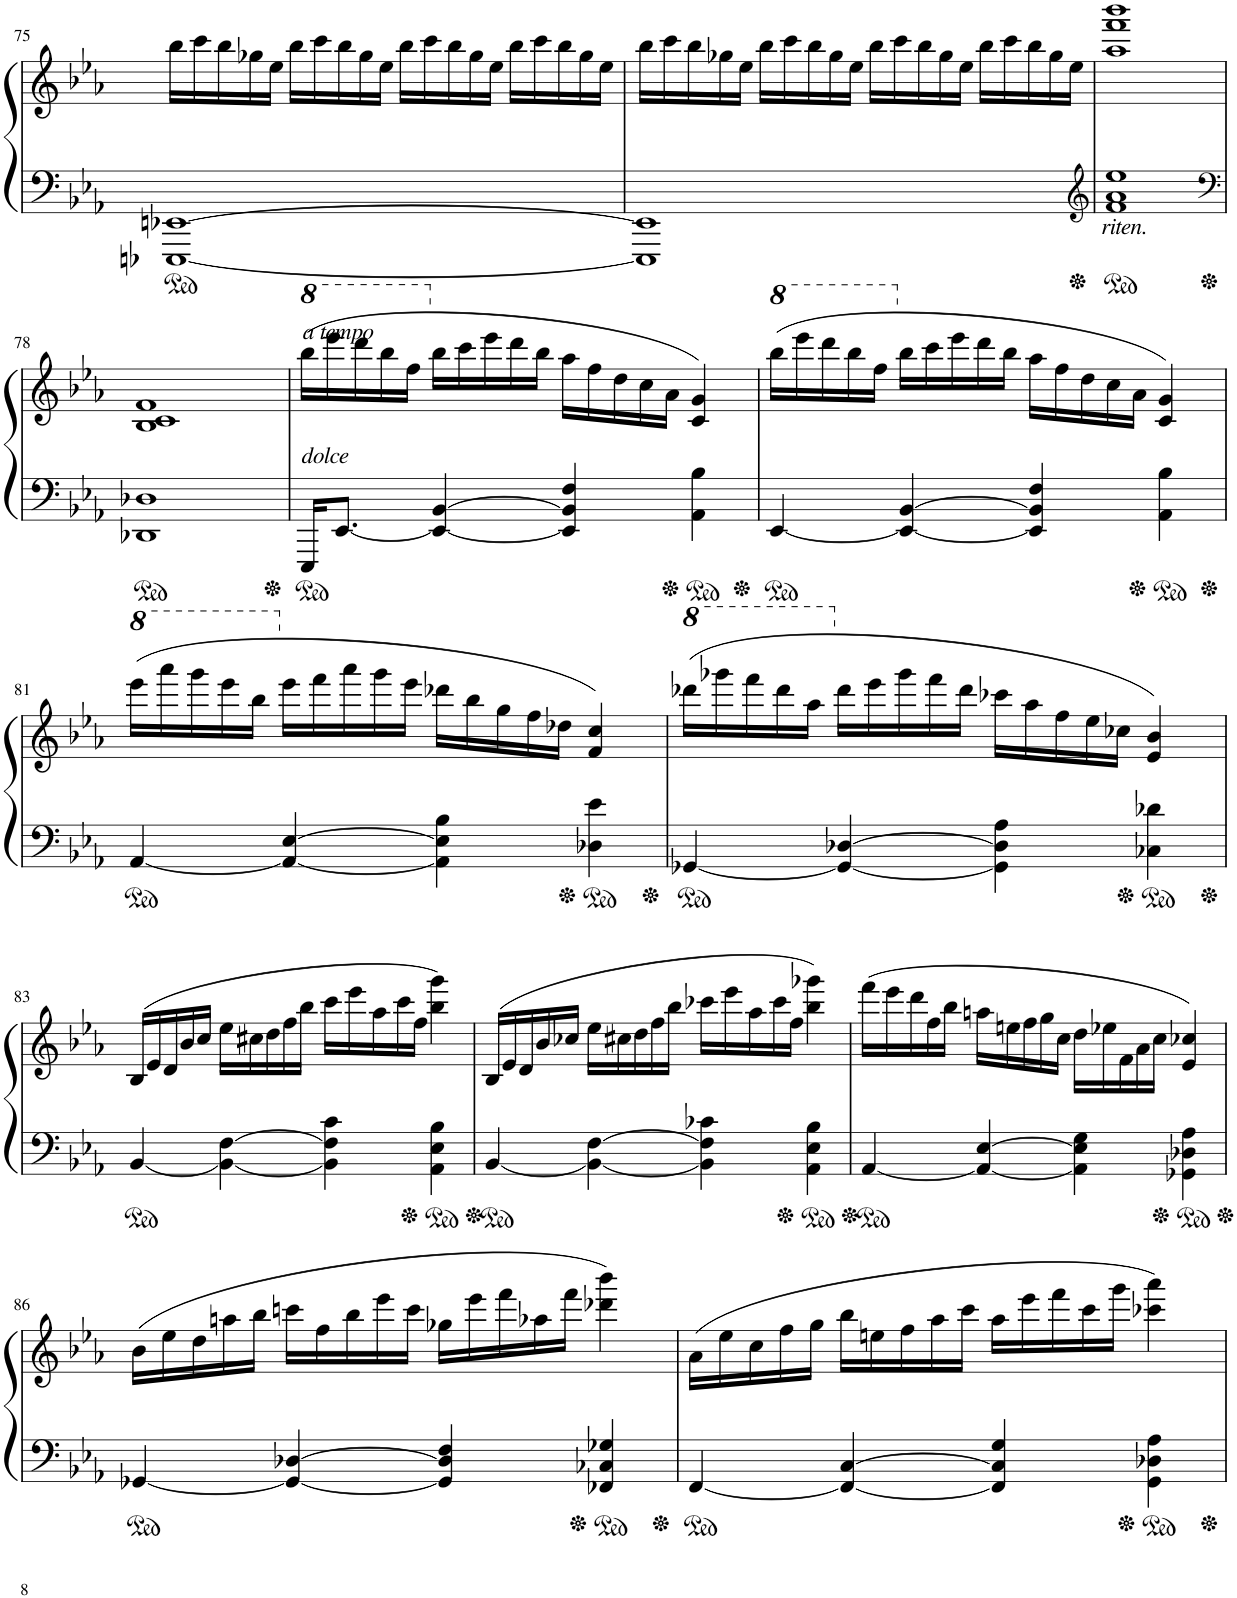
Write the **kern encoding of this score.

**kern	**kern
*part1	*part1
*staff2	*staff1
*I"Piano	*
*I'Pno.	*
!!LO:PB:g=z
*clefF4	*clefG2
*k[b-e-a-]	*k[b-e-a-]
*M4/4	*M4/4
*	*Xbrackettup
=75	=75
[1EEE-X [1EE-X	20bb-\LL
.	20ccc\
.	20bb-\
.	20gg-X\
.	20ee-\JJ
.	20bb-\LL
.	20ccc\
.	20bb-\
.	20gg-\
.	20ee-\JJ
.	20bb-\LL
.	20ccc\
.	20bb-\
.	20gg-\
.	20ee-\JJ
.	20bb-\LL
.	20ccc\
.	20bb-\
.	20gg-\
.	20ee-\JJ
=76	=76
1EEE-] 1EE-]	20bb-\LL
.	20ccc\
.	20bb-\
.	20gg-X\
.	20ee-\JJ
.	20bb-\LL
.	20ccc\
.	20bb-\
.	20gg-\
.	20ee-\JJ
.	20bb-\LL
.	20ccc\
.	20bb-\
.	20gg-\
.	20ee-\JJ
.	20bb-\LL
.	20ccc\
.	20bb-\
.	20gg-\
.	20ee-\JJ
=77	=77
*clefG2	*
!LO:TX:b:i:t=riten.	!
1f 1a- 1ee-	1aa- 1fff 1bbb-
!!LO:LB:g=z
=78	=78
*clefF4	*
1DD-X 1D-X	1B- 1c 1f
=79	=79
*	*8va
!	!LO:TX:b:i:t=a tempo
!	!LO:TX:b:i:t=dolce
16EEE-/KL	(20bbb-\LL
.	20eeee-\
[8.EE-/J	.
.	20dddd\
.	20bbb-\
.	20fff\JJ
*	*X8va
4EE-/_ [4BB-/	20bb-\LL
.	20ccc\
.	20eee-\
.	20ddd\
.	20bb-\JJ
4EE-/] 4BB-/] 4F/	20aa-\LL
.	20ff\
.	20dd\
.	20cc\
.	20a-\JJ
4AA-\ 4B-\	4c/ 4g/)
=80	=80
*	*8va
[4EE-/	(20bbb-\LL
.	20eeee-\
.	20dddd\
.	20bbb-\
.	20fff\JJ
*	*X8va
4EE-/_ [4BB-/	20bb-\LL
.	20ccc\
.	20eee-\
.	20ddd\
.	20bb-\JJ
4EE-/] 4BB-/] 4F/	20aa-\LL
.	20ff\
.	20dd\
.	20cc\
.	20a-\JJ
4AA-\ 4B-\	4c/ 4g/)
!!LO:LB:g=z
=81	=81
*	*8va
[4AA-/	(20eeee-\LL
.	20aaaa-\
.	20gggg\
.	20eeee-\
.	20bbb-\JJ
*	*X8va
4AA-/_ [4E-/	20eee-\LL
.	20fff\
.	20aaa-\
.	20ggg\
.	20eee-\JJ
4AA-\] 4E-\] 4B-\	20ddd-X\LL
.	20bb-\
.	20gg\
.	20ff\
.	20dd-X\JJ
4D-X\ 4e-\	4f/ 4cc/)
=82	=82
*	*8va
[4GG-X/	(20dddd-X\LL
.	20gggg-X\
.	20ffff\
.	20dddd-\
.	20aaa-\JJ
*	*X8va
4GG-/_ [4D-X/	20ddd-\LL
.	20eee-\
.	20ggg-\
.	20fff\
.	20ddd-\JJ
4GG-\] 4D-\] 4A-\	20ccc-X\LL
.	20aa-\
.	20ff\
.	20ee-\
.	20cc-X\JJ
4C-X\ 4d-X\	4e-/ 4b-/)
!!LO:LB:g=z
=83	=83
[<4BB-/	(20B-/LL
.	20e-/
.	20d/
.	20b-/
.	20cc/JJ
4BB-\_ [4F\	20ee-\LL
.	20cc#X\
.	20dd\
.	20ff\
.	20bb-\JJ
4BB-\] 4F\] 4c\	20ccc\LL
.	20eee-\
.	20aa-\
.	20ccc\
.	20ff\JJ
4AA-\ 4E-\ 4B-\	4bb-\ 4ggg\)
=84	=84
[<4BB-/	(20B-/LL
.	20e-/
.	20d/
.	20b-/
.	20cc-X/JJ
4BB-\_ [4F\	20ee-\LL
.	20cc#X\
.	20dd\
.	20ff\
.	20bb-\JJ
4BB-\] 4F\] 4c-X\	20ccc-X\LL
.	20eee-\
.	20aa-\
.	20ccc-\
.	20ff\JJ
4AA-\ 4E-\ 4B-\	4bb-\ 4ggg-X\)
=85	=85
[<4AA-/	(20fff\LL
.	20eee-\
.	20ddd\
.	20ff\
.	20bb-\JJ
4AA-/_ [4E-/	20aan\LL
.	20een\
.	20ff\
.	20gg\
.	20cc\JJ
4AA-\] 4E-\] 4G\	20dd\LL
.	20ee-X\
.	20f\
.	20a-\
.	20cc\JJ
4GG-X\ 4D-X\ 4A-\	4e-/ 4cc-X/)
!!LO:LB:g=z
=86	=86
[<4GG-X/	(20b-\LL
.	20ee-\
.	20dd\
.	20aan\
.	20bb-\JJ
4GG-/_ [4D-X/	20cccn\LL
.	20ff\
.	20bb-\
.	20eee-\
.	20ccc\JJ
4GG-/] 4D-/] 4F/	20gg-X\LL
.	20eee-\
.	20fff\
.	20aa-X\
.	20fff\JJ
4FF-X/ 4C-X/ 4G-X/	4ddd-X\ 4bbb-\)
=87	=87
[<4FF/	(20a-\LL
.	20ee-\
.	20cc\
.	20ff\
.	20gg\JJ
4FF/_ [4C/	20bb-\LL
.	20een\
.	20ff\
.	20aa-\
.	20ccc\JJ
4FF/] 4C/] 4G/	20aa-\LL
.	20eee-\
.	20fff\
.	20ccc\
.	20ggg\JJ
4GG\ 4D-X\ 4A-\	4ccc-X\ 4aaa-\)
=	=
*-	*-
